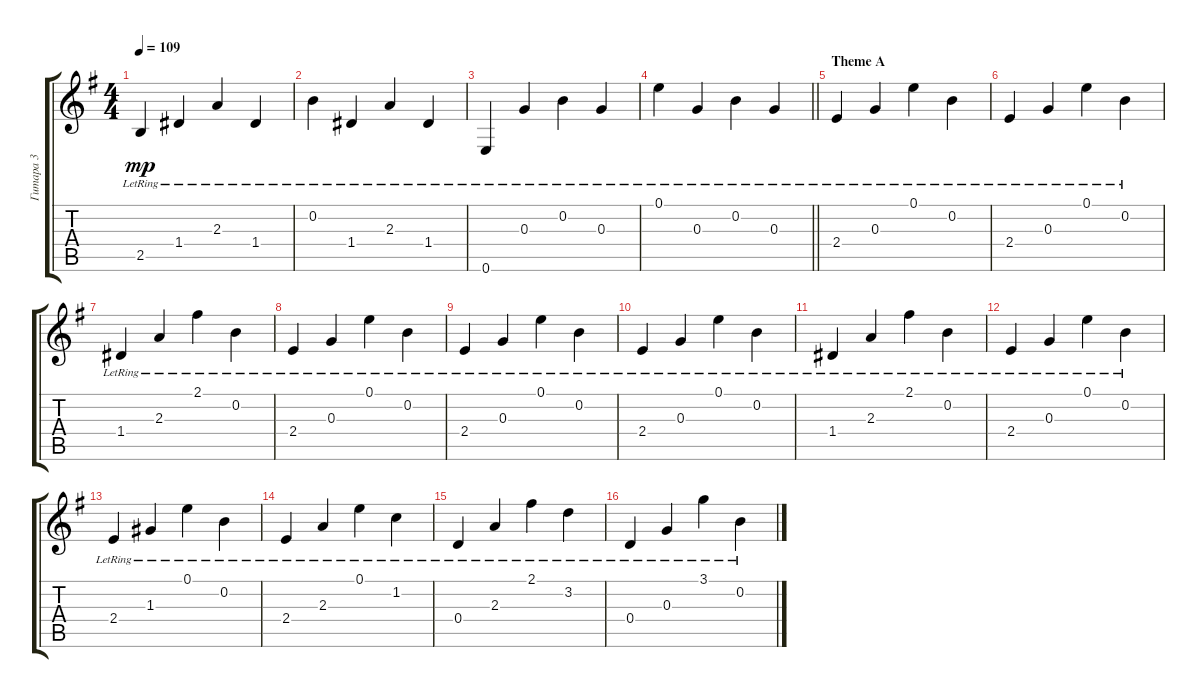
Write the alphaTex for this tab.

\track ("Гитара 3" "Гитара 3") {instrument acousticguitarsteel}
\staff {score tabs}
\tuning (E4 B3 G3 D3 A2 E2) {hide}
\ts (4 4)
\tempo 109
\clef g2
\ks eminor
2.5{lr}.4{dy mp} 1.4{lr}.4 2.3{lr}.4 1.4{lr}.4 |
0.2{lr}.4 1.4{lr}.4 2.3{lr}.4 1.4{lr}.4 |
0.6{lr}.4 0.3{lr}.4 0.2{lr}.4 0.3{lr}.4 |
\barLineRight lightlight
0.1{lr}.4 0.3{lr}.4 0.2{lr}.4 0.3{lr}.4 |
\section ("" "Theme A")
2.4{lr}.4 0.3{lr}.4 0.1{lr}.4 0.2{lr}.4 |
2.4{lr}.4 0.3{lr}.4 0.1{lr}.4 0.2{lr}.4 |
1.4{lr}.4 2.3{lr}.4 2.1{lr}.4 0.2{lr}.4 |
2.4{lr}.4 0.3{lr}.4 0.1{lr}.4 0.2{lr}.4 |
2.4{lr}.4 0.3{lr}.4 0.1{lr}.4 0.2{lr}.4 |
2.4{lr}.4 0.3{lr}.4 0.1{lr}.4 0.2{lr}.4 |
1.4{lr}.4 2.3{lr}.4 2.1{lr}.4 0.2{lr}.4 |
2.4{lr}.4 0.3{lr}.4 0.1{lr}.4 0.2{lr}.4 |
2.4{lr}.4 1.3{lr}.4 0.1{lr}.4 0.2{lr}.4 |
2.4{lr}.4 2.3{lr}.4 0.1{lr}.4 1.2{lr}.4 |
0.4{lr}.4 2.3{lr}.4 2.1{lr}.4 3.2{lr}.4 |
0.4{lr}.4 0.3{lr}.4 3.1{lr}.4 0.2{lr}.4
